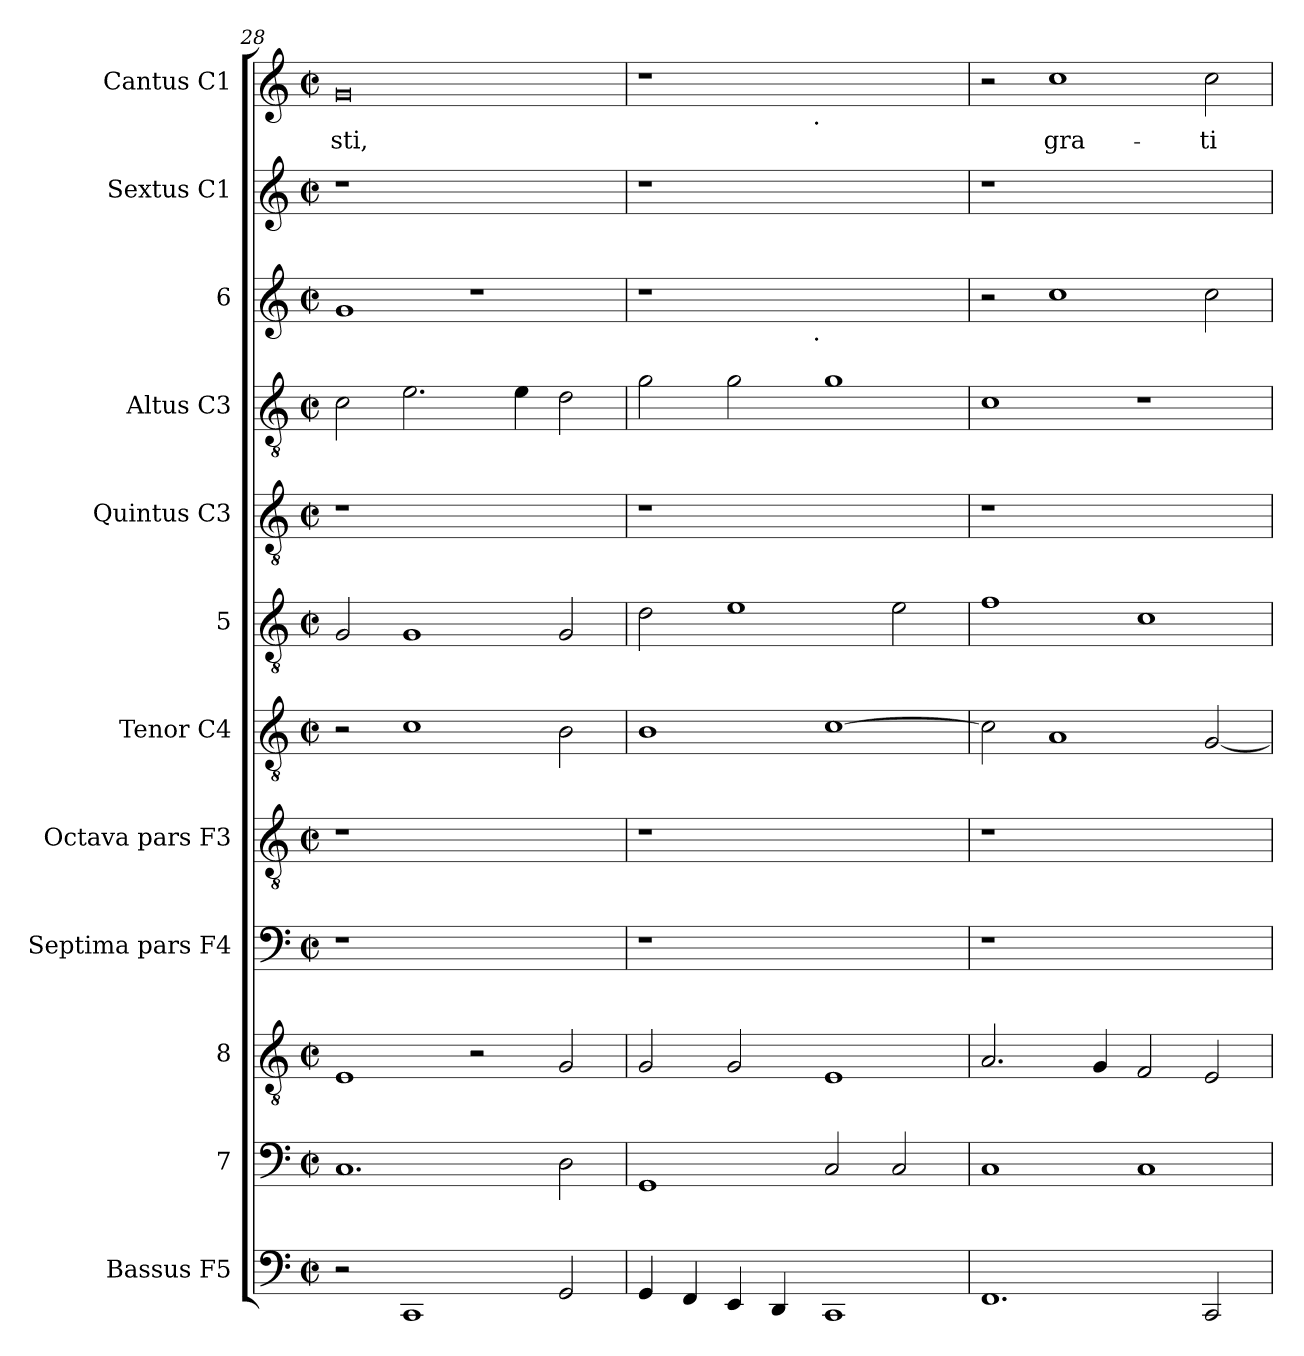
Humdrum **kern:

**kern	**kern	**kern	**kern	**kern	**kern	**kern	**kern	**kern	**kern	**kern	**kern	**text
*part12	*part11	*part10	*part9	*part8	*part7	*part6	*part5	*part4	*part3	*part2	*part1	*part1
*staff12	*staff11	*staff10	*staff9	*staff8	*staff7	*staff6	*staff5	*staff4	*staff3	*staff2	*staff1	*staff1
*I"Bassus F5	*I"7	*I"8	*I"Septima pars F4	*I"Octava pars F3	*I"Tenor C4	*I"5	*I"Quintus C3	*I"Altus C3	*I"6	*I"Sextus C1	*I"Cantus C1	*
*I'B	*	*	*	*	*I'T	*	*	*I'A	*	*	*I'C	*
*clefF4	*clefF4	*clefGv2	*clefF4	*clefGv2	*clefGv2	*clefGv2	*clefGv2	*clefGv2	*clefG2	*clefG2	*clefG2	*
*ITrd7c12	*	*	*	*	*	*	*	*	*	*	*	*
*k[]	*k[]	*k[]	*k[]	*k[]	*k[]	*k[]	*k[]	*k[]	*k[]	*k[]	*k[]	*
*C:	*C:	*C:	*C:	*C:	*C:	*C:	*C:	*C:	*C:	*C:	*C:	*
*M2/2	*M2/2	*M2/2	*M2/2	*M2/2	*M2/2	*M2/2	*M2/2	*M2/2	*M2/2	*M2/2	*M2/2	*
*met(c|)	*met(c|)	*met(c|)	*met(c|)	*met(c|)	*met(c|)	*met(c|)	*met(c|)	*met(c|)	*met(c|)	*met(c|)	*met(c|)	*
=28	=28	=28	=28	=28	=28	=28	=28	=28	=28	=28	=28	=28
!	!	!	!	!	!	!	!	!	!	!	!	!LO:LY:b
2r	1.C	1E	1r	1r	2r	2G/	1r	2c\	1g	1r	0g	-sti,
1CCC	.	.	.	.	1c	1G	.	2.e\	.	.	.	.
.	.	2r	1ryy	1ryy	.	.	1ryy	.	1r	1ryy	.	.
.	.	.	.	.	.	.	.	4e\	.	.	.	.
2GGG/	2D\	2G/	.	.	2B\	2G/	.	2d\	.	.	.	.
!!LO:LB:g=z
=29	=29	=29	=29	=29	=29	=29	=29	=29	=29	=29	=29	=29
*	*	*	*	*	*	*	*	*	*^	*	*^	*
4GGG/	1GG	2G/	1r	1r	1B	2d\	1r	2g\	1r	2ryy	1r	1r	2ryy	.
4FFF/	.	.	.	.	.	.	.	.	.	.	.	.	.	.
4EEE/	.	2G/	.	.	.	1e	.	2g\	.	4...ryy	.	.	4...ryy	.
4DDD/	.	.	.	.	.	.	.	.	.	.	.	.	.	.
!	!	!	!	!	!	!	!	!	!	!	!	!	!LO:TX:b:t=.	!
!	!	!	!	!	!	!	!	!	!	!LO:TX:b:t=.	!	!	!	!
.	.	.	.	.	.	.	.	.	.	1ryy	.	.	1ryy	.
1CCC	2C/	1E	1ryy	1ryy	[>1c	.	1ryy	1g	1ryy	.	1ryy	1ryy	.	.
.	2C/	.	.	.	.	2e\	.	.	.	.	.	.	.	.
.	.	.	.	.	.	.	.	.	.	32ryy	.	.	32ryy	.
*	*	*	*	*	*	*	*	*	*v	*v	*	*v	*v	*
=30	=30	=30	=30	=30	=30	=30	=30	=30	=30	=30	=30	=30
1.FFF	1C	2.A/	1r	1r	2c\]	1f	1r	1c	2r	1r	2r	.
!	!	!	!	!	!	!	!	!	!	!	!	!LO:LY:b
.	.	.	.	.	1A	.	.	.	1cc	.	1cc	gra-
.	.	4G/	.	.	.	.	.	.	.	.	.	.
.	1C	2F/	1ryy	1ryy	.	1c	1ryy	1r	.	1ryy	.	.
!	!	!	!	!	!	!	!	!	!	!	!	!LO:LY:b
2CCC/	.	2E/	.	.	[<2G/	.	.	.	2cc\	.	2cc\	-ti-
=	=	=	=	=	=	=	=	=	=	=	=	=
*-	*-	*-	*-	*-	*-	*-	*-	*-	*-	*-	*-	*-
